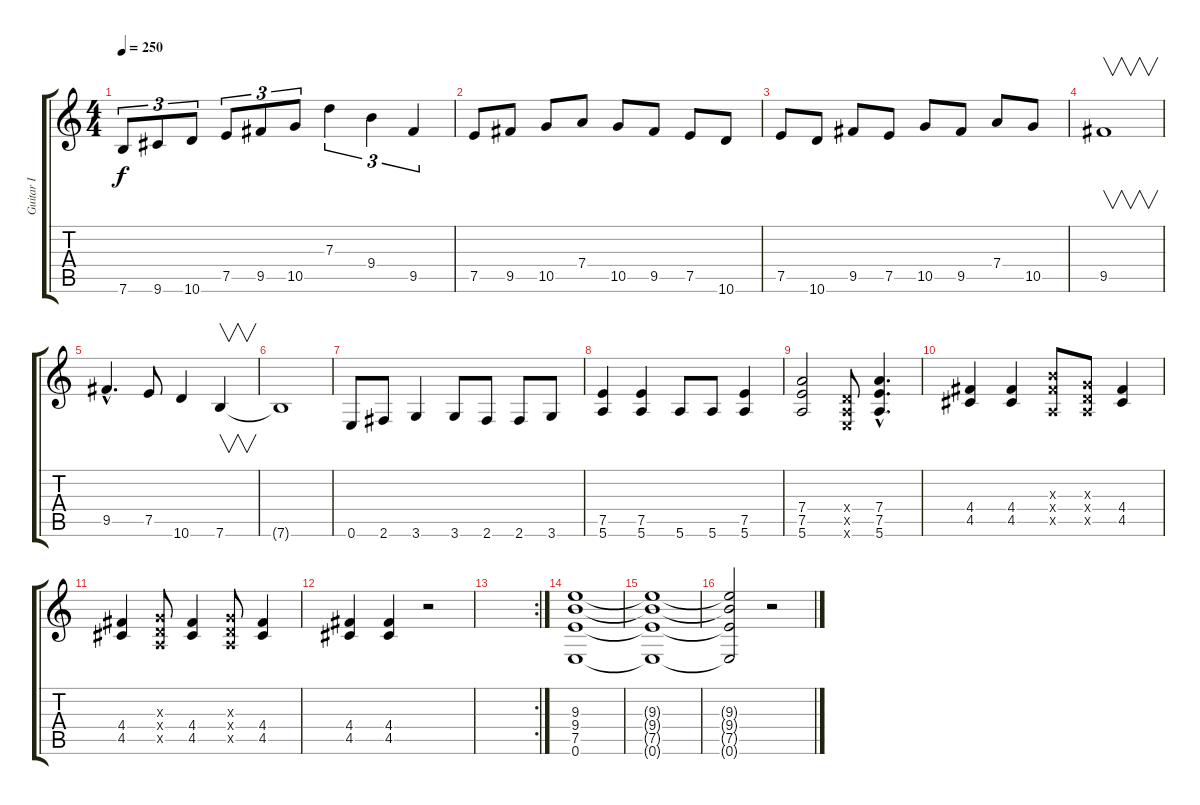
\track ("Guitar I" "Guitar I") {instrument overdrivenguitar}
\staff {score tabs}
\tuning (E4 B3 G3 D3 A2 E2) {hide}
\ts (4 4)
\tempo 250
\clef g2
\ks c
7.6.8{tu (3 2) dy f} 9.6.8{tu (3 2)} 10.6.8{tu (3 2)} 7.5.8{tu (3 2)} 9.5.8{tu (3 2)} 10.5.8{tu (3 2)} 7.3.4{tu (3 2)} 9.4.4{tu (3 2)} 9.5.4{tu (3 2)} |
7.5.8 9.5.8 10.5.8 7.4.8 10.5.8 9.5.8 7.5.8 10.6.8 |
7.5.8 10.6.8 9.5.8 7.5.8 10.5.8 9.5.8 7.4.8 10.5.8 |
9.5.1{v} |
9.5{hac}.4{d} 7.5.8 10.6.4 7.6.4{v} |
7.6{t}.1 |
0.6.8 2.6.8 3.6.4 3.6.8 2.6.8 2.6.8 3.6.8 |
(7.5 5.6).4 (7.5 5.6).4 5.6.8 5.6.8 (7.5 5.6).4 |
(7.4 7.5 5.6).2 (0.4{x} 0.5{x} 0.6{x}).8 (7.4{hac} 7.5{hac} 5.6{hac}).4{d} |
(4.4 4.5).4 (4.4 4.5).4 (4.3{x} 4.4{x} 0.5{x}).8 (0.3{x} 0.4{x} 0.5{x}).8 (4.4 4.5).4 |
(4.4 4.5).4 (0.3{x} 0.4{x} 0.5{x}).8 (4.4 4.5).4 (0.3{x} 0.4{x} 0.5{x}).8 (4.4 4.5).4 |
(4.4 4.5).4 (4.4 4.5).4 r.2 |
\rc 2
|
(9.3 9.4 7.5 0.6).1 |
(9.3{t} 9.4{t} 7.5{t} 0.6{t}).1 |
(9.3{t} 9.4{t} 7.5{t} 0.6{t}).2 r.2
